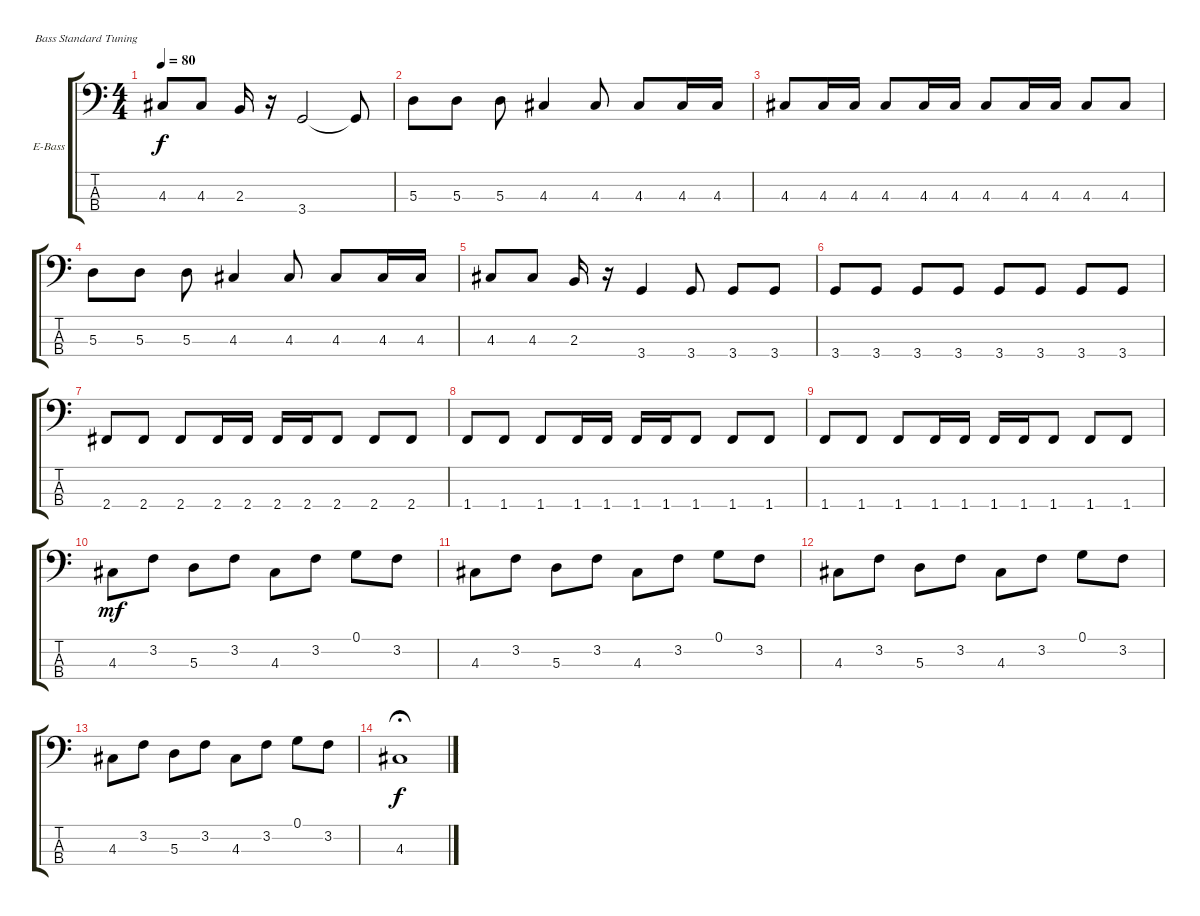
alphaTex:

\defaultSystemsLayout 4
\bracketExtendMode groupsimilarinstruments
\firstSystemTrackNameOrientation horizontal
\otherSystemsTrackNameOrientation horizontal
\track ("Electric Bass" "E-Bass") {instrument electricbassfinger}
\staff {score tabs}
\tuning (G2 D2 A1 E1)
\ts (4 4)
\tempo 80
\clef f4
\scale
1.03909
\ks c
4.3.8{dy f} 4.3.8 2.3.16 r.16 3.4.2 3.4{t}.8 |
\scale
0.960908 5.3.8 5.3.8 5.3.8 4.3.4 4.3.8 4.3.8 4.3.16 4.3.16 |
\scale
1.03909 4.3.8 4.3.16 4.3.16 4.3.8 4.3.16 4.3.16 4.3.8 4.3.16 4.3.16 4.3.8 4.3.8 |
\scale
0.960908 5.3.8 5.3.8 5.3.8 4.3.4 4.3.8 4.3.8 4.3.16 4.3.16 |
\scale
1.03909 4.3.8 4.3.8 2.3.16 r.16 3.4.4 3.4.8 3.4.8 3.4.8 |
\scale
0.960908 3.4.8 3.4.8 3.4.8 3.4.8 3.4.8 3.4.8 3.4.8 3.4.8 |
\scale
1.03909 2.4.8 2.4.8 2.4.8 2.4.16 2.4.16 2.4.16 2.4.16 2.4.8 2.4.8 2.4.8 |
\scale
0.960908 1.4.8 1.4.8 1.4.8 1.4.16 1.4.16 1.4.16 1.4.16 1.4.8 1.4.8 1.4.8 |
\scale
1.03909 1.4.8 1.4.8 1.4.8 1.4.16 1.4.16 1.4.16 1.4.16 1.4.8 1.4.8 1.4.8 |
\scale
0.960908 4.3.8{dy mf} 3.2.8 5.3.8 3.2.8 4.3.8 3.2.8 0.1.8 3.2.8 |
\scale
1.03909 4.3.8 3.2.8 5.3.8 3.2.8 4.3.8 3.2.8 0.1.8 3.2.8 |
\scale
0.960908 4.3.8 3.2.8 5.3.8 3.2.8 4.3.8 3.2.8 0.1.8 3.2.8 |
\scale
1.03909 4.3.8 3.2.8 5.3.8 3.2.8 4.3.8 3.2.8 0.1.8 3.2.8 |
\scale
0.960908 4.3.1{dy f fermata (medium 0.5)}
